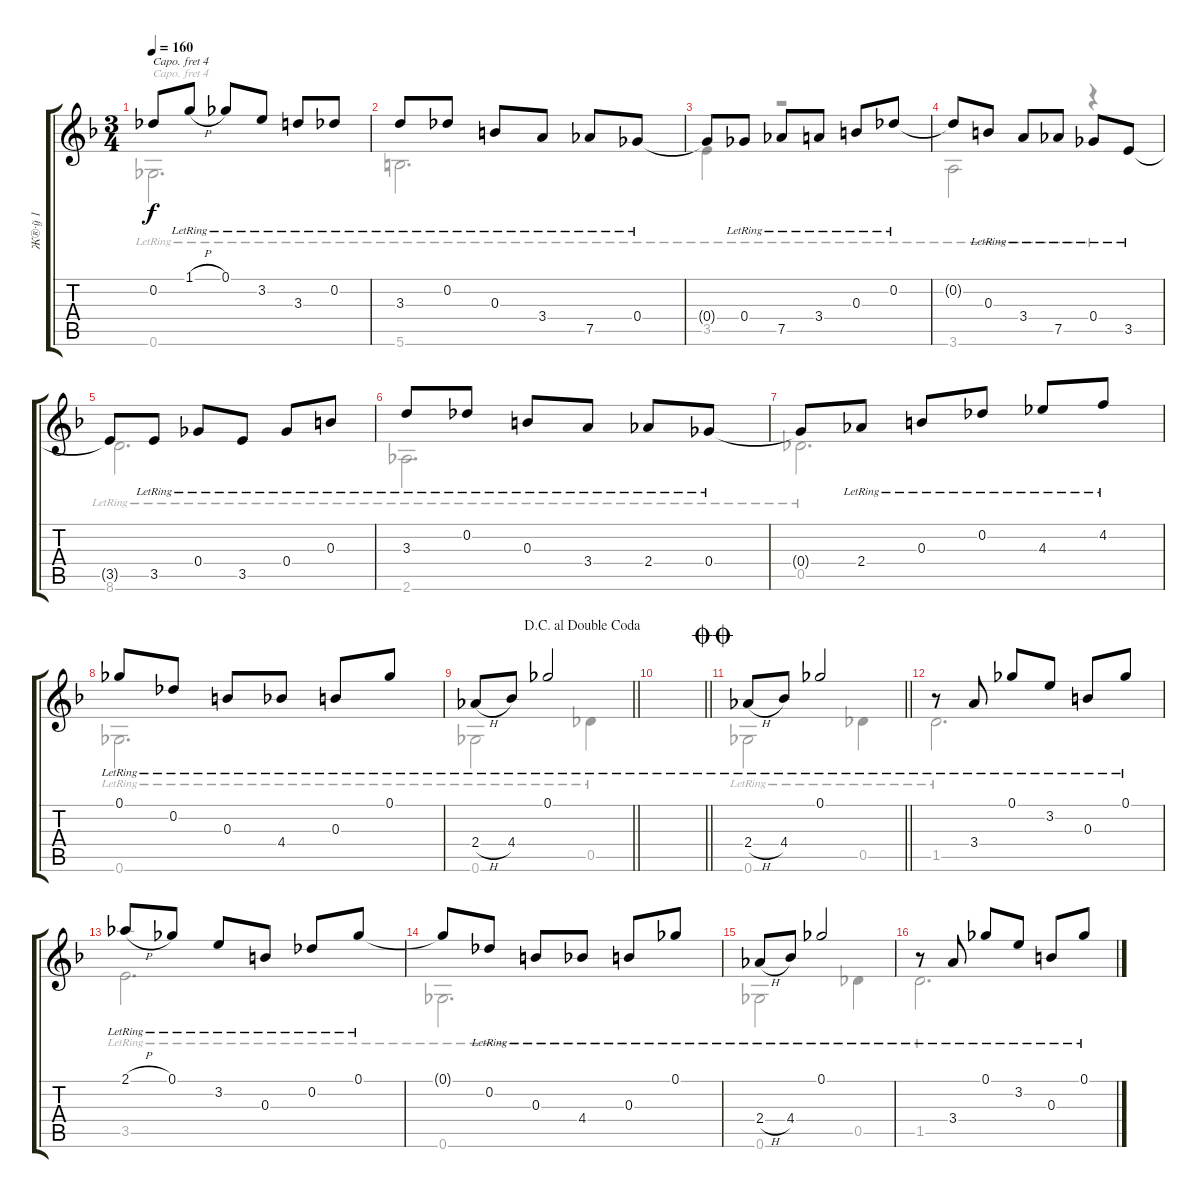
\track ("Ж®·ў 1" "Ж®·ў 1") {instrument acousticguitarsteel}
\staff {score tabs}
\capo 4
\tuning (D4 A3 G3 D3 A2 D2) {hide}
\voice
\ts (3 4)
\tempo 160
\clef g2
\ks f
0.2{t}.8{dy f} 1.1{h lr}.8 0.1{lr}.8 3.2{lr}.8 3.3{lr}.8 0.2{lr}.8 |
3.3{lr}.8 0.2{lr}.8 0.3{lr}.8 3.4{lr}.8 7.5{lr}.8 0.4{lr}.8 |
0.4{t}.8 0.4{lr}.8 7.5{lr}.8 3.4{lr}.8 0.3{lr}.8 0.2{lr}.8 |
0.2{t}.8 0.3{lr}.8 3.4{lr}.8 7.5{lr}.8 0.4{lr}.8 3.5{lr}.8 |
3.5{t}.8 3.5{lr}.8 0.4{lr}.8 3.5{lr}.8 0.4{lr}.8 0.3{lr}.8 |
3.3{lr}.8 0.2{lr}.8 0.3{lr}.8 3.4{lr}.8 2.4{lr}.8 0.4{lr}.8 |
0.4{t}.8 2.4{lr}.8 0.3{lr}.8 0.2{lr}.8 4.3{lr}.8 4.2{lr}.8 |
0.1{lr}.8 0.2{lr}.8 0.3{lr}.8 4.4{lr}.8 0.3{lr}.8 0.1{lr}.8 |
\jump dacapoaldoublecoda
\barLineRight lightlight
2.4{h lr}.8 4.4{lr}.8 0.1{lr}.2 |
\barLineRight lightlight
|
\jump doublecoda
\barLineRight lightlight
2.4{h lr}.8 4.4{lr}.8 0.1{lr}.2 |
r.8 3.4{lr}.8 0.1{lr}.8 3.2{lr}.8 0.3{lr}.8 0.1{lr}.8 |
2.1{h lr}.8 0.1{lr}.8 3.2{lr}.8 0.3{lr}.8 0.2{lr}.8 0.1{lr}.8 |
0.1{t}.8 0.2{lr}.8 0.3{lr}.8 4.4{lr}.8 0.3{lr}.8 0.1{lr}.8 |
2.4{h lr}.8 4.4{lr}.8 0.1{lr}.2 |
r.8 3.4{lr}.8 0.1{lr}.8 3.2{lr}.8 0.3{lr}.8 0.1{lr}.8
\voice
\clef g2
\ottava regular
\simile none
\ks f
0.6{lr}.2{d dy f} |
5.6{lr}.2{d} |
3.5{lr}.4 r.2 |
3.6{lr}.2 r.4 |
8.6{lr}.2{d} |
2.6{lr}.2{d} |
0.5{lr}.2{d} |
0.6{lr}.2{d} |
\barLineRight lightlight
0.6{lr}.2 0.5{lr}.4 |
\barLineRight lightlight
|
\barLineRight lightlight
0.6{lr}.2 0.5{lr}.4 |
1.5{lr}.2{d} |
3.5{lr}.2{d} |
0.6{lr}.2{d} |
0.6{lr}.2 0.5{lr}.4 |
1.5{lr}.2{d}
